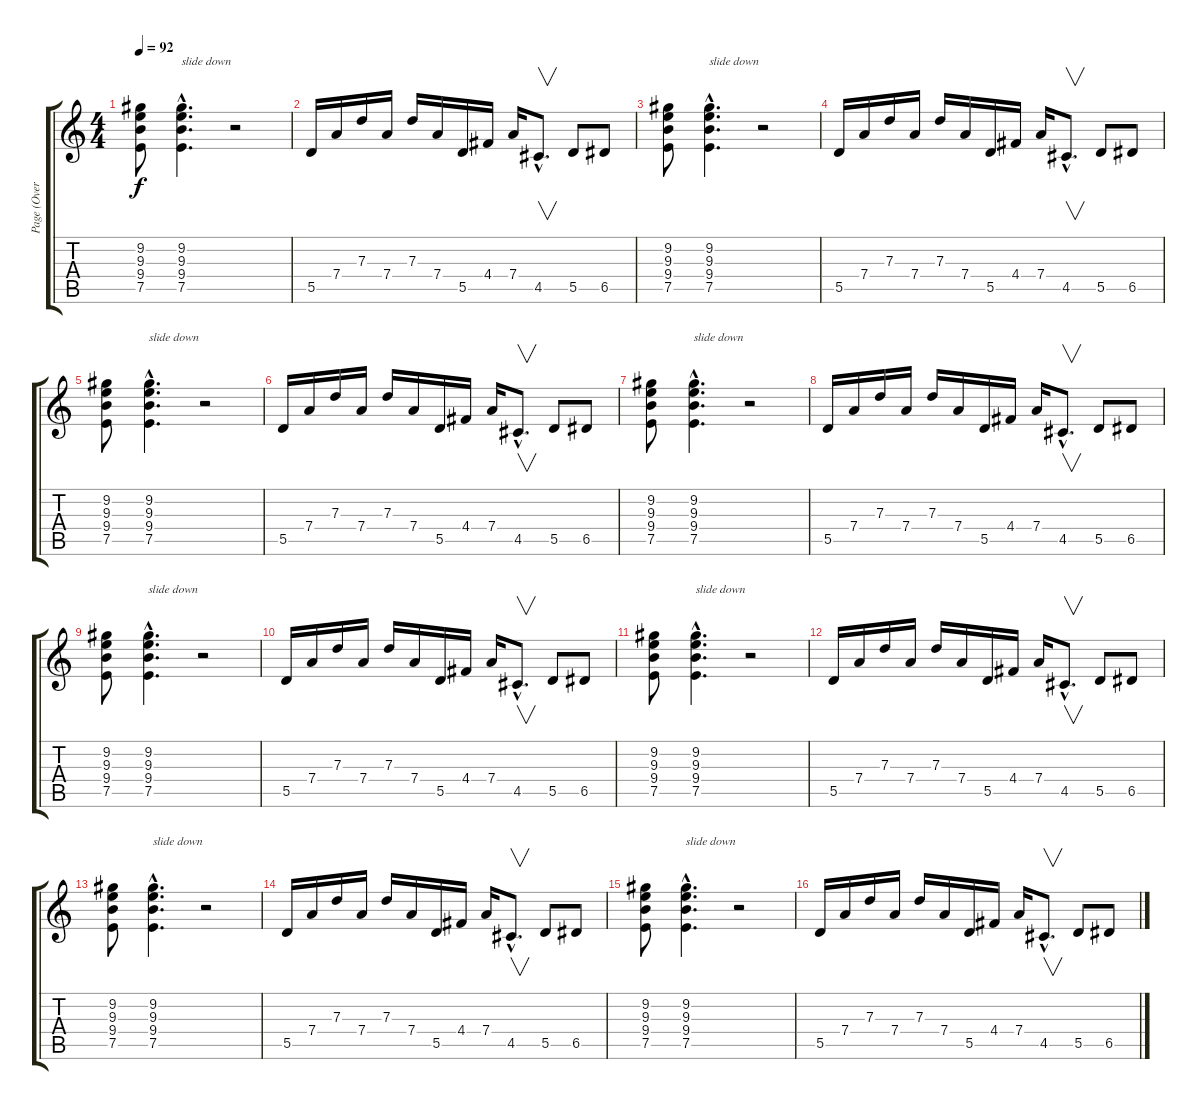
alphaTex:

\track ("Page (Overdriven Guitar)" "Page (Over") {instrument overdrivenguitar}
\staff {score tabs}
\tuning (E4 B3 G3 D3 A2 E2) {hide}
\ts (4 4)
\tempo 92
\clef g2
\ks c
(9.2 9.3 9.4 7.5).8{dy f} (9.2{hac} 9.3{hac} 9.4{hac} 7.5{hac}).4{d txt "slide down"} r.2 |
5.5.16 7.4.16 7.3.16 7.4.16 7.3.16 7.4.16 5.5.16 4.4.16 7.4.16 4.5{hac}.8{v d} 5.5.8 6.5.8 |
(9.2 9.3 9.4 7.5).8 (9.2{hac} 9.3{hac} 9.4{hac} 7.5{hac}).4{d txt "slide down"} r.2 |
5.5.16 7.4.16 7.3.16 7.4.16 7.3.16 7.4.16 5.5.16 4.4.16 7.4.16 4.5{hac}.8{v d} 5.5.8 6.5.8 |
(9.2 9.3 9.4 7.5).8 (9.2{hac} 9.3{hac} 9.4{hac} 7.5{hac}).4{d txt "slide down"} r.2 |
5.5.16 7.4.16 7.3.16 7.4.16 7.3.16 7.4.16 5.5.16 4.4.16 7.4.16 4.5{hac}.8{v d} 5.5.8 6.5.8 |
(9.2 9.3 9.4 7.5).8 (9.2{hac} 9.3{hac} 9.4{hac} 7.5{hac}).4{d txt "slide down"} r.2 |
5.5.16 7.4.16 7.3.16 7.4.16 7.3.16 7.4.16 5.5.16 4.4.16 7.4.16 4.5{hac}.8{v d} 5.5.8 6.5.8 |
(9.2 9.3 9.4 7.5).8 (9.2{hac} 9.3{hac} 9.4{hac} 7.5{hac}).4{d txt "slide down"} r.2 |
5.5.16 7.4.16 7.3.16 7.4.16 7.3.16 7.4.16 5.5.16 4.4.16 7.4.16 4.5{hac}.8{v d} 5.5.8 6.5.8 |
(9.2 9.3 9.4 7.5).8 (9.2{hac} 9.3{hac} 9.4{hac} 7.5{hac}).4{d txt "slide down"} r.2 |
5.5.16 7.4.16 7.3.16 7.4.16 7.3.16 7.4.16 5.5.16 4.4.16 7.4.16 4.5{hac}.8{v d} 5.5.8 6.5.8 |
(9.2 9.3 9.4 7.5).8 (9.2{hac} 9.3{hac} 9.4{hac} 7.5{hac}).4{d txt "slide down"} r.2 |
5.5.16 7.4.16 7.3.16 7.4.16 7.3.16 7.4.16 5.5.16 4.4.16 7.4.16 4.5{hac}.8{v d} 5.5.8 6.5.8 |
(9.2 9.3 9.4 7.5).8 (9.2{hac} 9.3{hac} 9.4{hac} 7.5{hac}).4{d txt "slide down"} r.2 |
5.5.16 7.4.16 7.3.16 7.4.16 7.3.16 7.4.16 5.5.16 4.4.16 7.4.16 4.5{hac}.8{v d} 5.5.8 6.5.8
